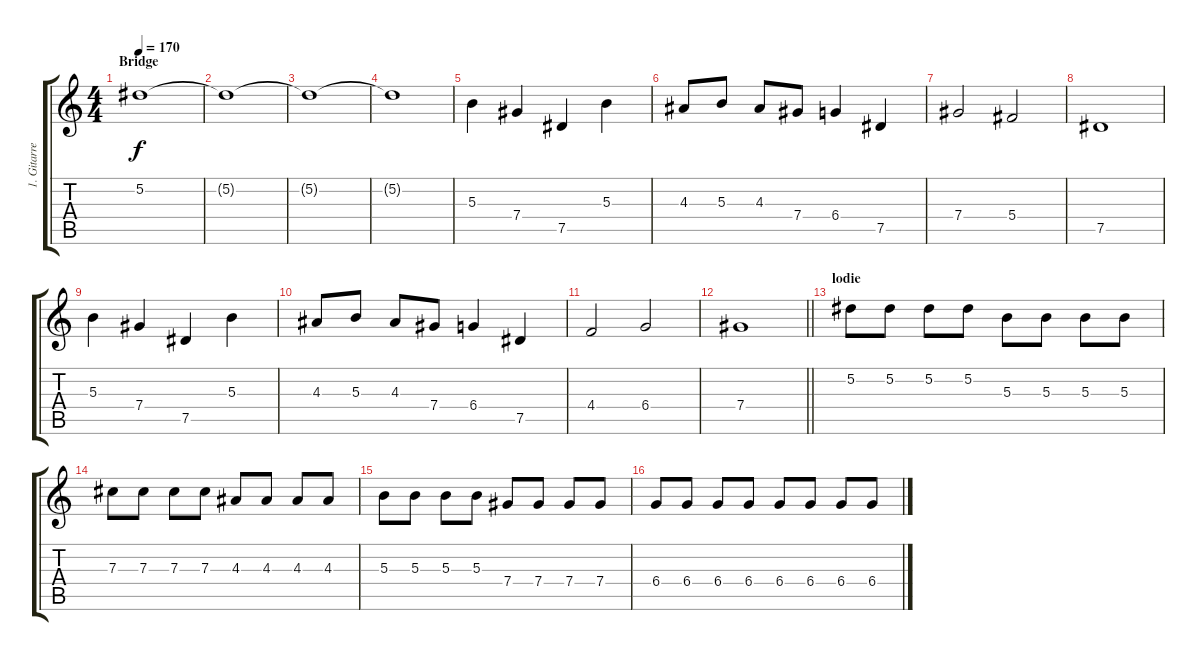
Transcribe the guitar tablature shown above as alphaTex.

\track ("1. Gitarre" "1. Gitarre") {instrument overdrivenguitar}
\staff {score tabs}
\tuning (Eb4 Bb3 Gb3 Db3 Ab2 Eb2) {hide}
\ts (4 4)
\section ("" "Bridge")
\tempo 170
\clef g2
\ks c
5.2.1{dy f} |
5.2{t}.1 |
5.2{t}.1 |
5.2{t}.1 |
5.3.4 7.4.4 7.5.4 5.3.4 |
4.3.8 5.3.8 4.3.8 7.4.8 6.4.4 7.5.4 |
7.4.2 5.4.2 |
7.5.1 |
5.3.4 7.4.4 7.5.4 5.3.4 |
4.3.8 5.3.8 4.3.8 7.4.8 6.4.4 7.5.4 |
4.4.2 6.4.2 |
\barLineRight lightlight
7.4.1 |
\section ("" "lodie")
5.2.8 5.2.8 5.2.8 5.2.8 5.3.8 5.3.8 5.3.8 5.3.8 |
7.3.8 7.3.8 7.3.8 7.3.8 4.3.8 4.3.8 4.3.8 4.3.8 |
5.3.8 5.3.8 5.3.8 5.3.8 7.4.8 7.4.8 7.4.8 7.4.8 |
6.4.8 6.4.8 6.4.8 6.4.8 6.4.8 6.4.8 6.4.8 6.4.8
